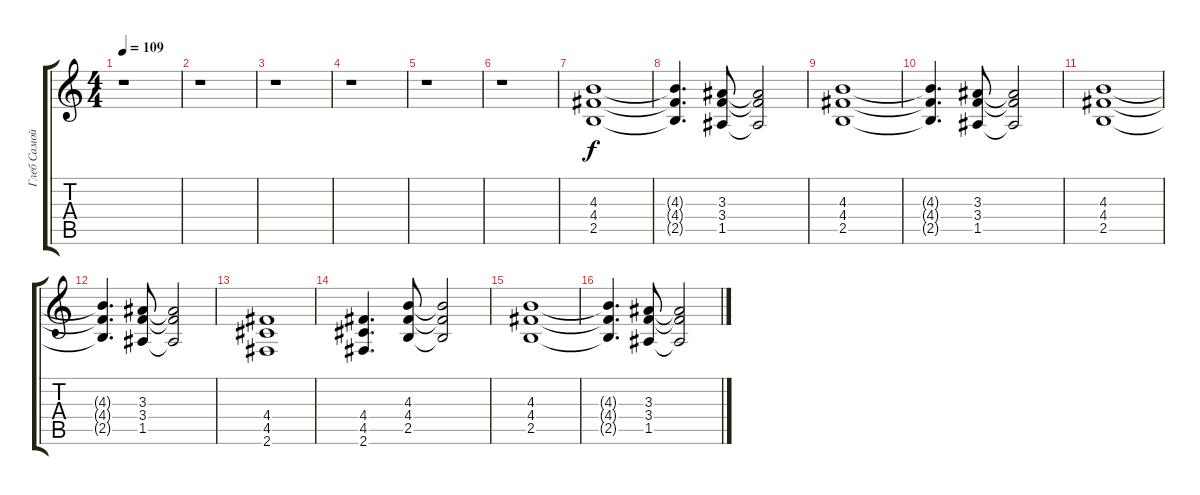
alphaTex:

\track ("Глеб Самойлов" "Глеб Самой") {instrument distortionguitar}
\staff {score tabs}
\tuning (E4 B3 G3 D3 A2 E2) {hide}
\ts (4 4)
\tempo 109
\clef g2
\ks c
r.1{dy f} |
r.1 |
r.1 |
r.1 |
r.1 |
r.1 |
(4.3 4.4 2.5).1 |
(4.3{t} 4.4{t} 2.5{t}).4{d} (3.3 3.4 1.5).8 (3.3{t} 3.4{t} 1.5{t}).2 |
(4.3 4.4 2.5).1 |
(4.3{t} 4.4{t} 2.5{t}).4{d} (3.3 3.4 1.5).8 (3.3{t} 3.4{t} 1.5{t}).2 |
(4.3 4.4 2.5).1 |
(4.3{t} 4.4{t} 2.5{t}).4{d} (3.3 3.4 1.5).8 (3.3{t} 3.4{t} 1.5{t}).2 |
(4.4 4.5 2.6).1 |
(4.4 4.5 2.6).4{d} (4.3 4.4 2.5).8 (4.3{t} 4.4{t} 2.5{t}).2 |
(4.3 4.4 2.5).1 |
(4.3{t} 4.4{t} 2.5{t}).4{d} (3.3 3.4 1.5).8 (3.3{t} 3.4{t} 1.5{t}).2
